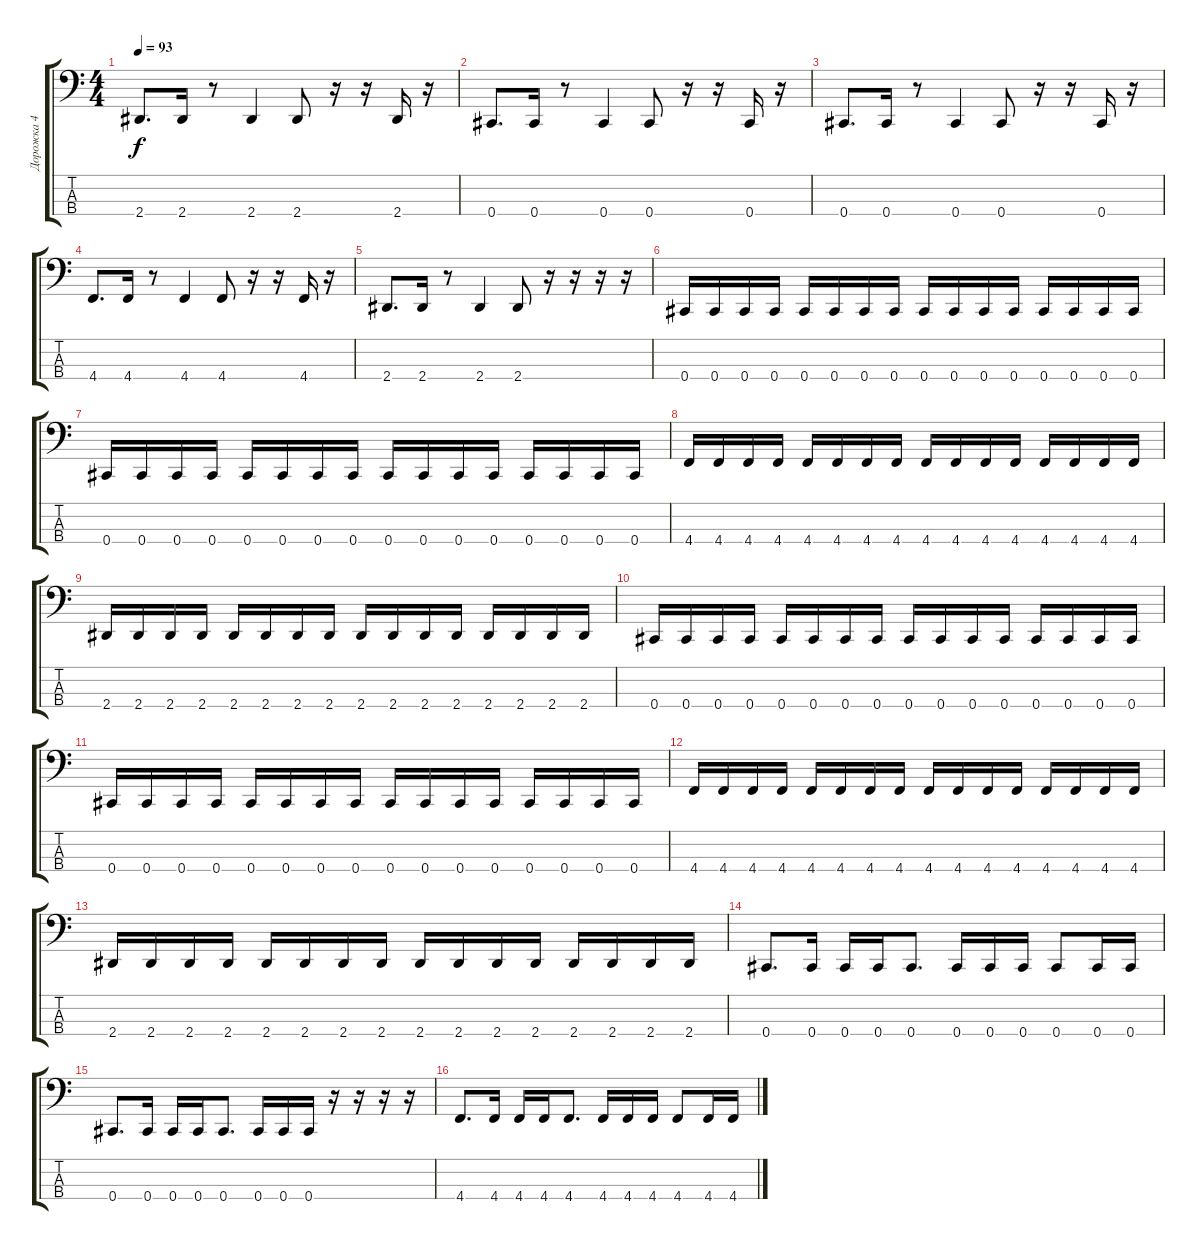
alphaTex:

\track ("Дорожка 4" "Дорожка 4") {instrument electricbassfinger}
\staff {score tabs}
\tuning (Gb2 Db2 Ab1 Db1) {hide}
\ts (4 4)
\tempo 93
\clef f4
\ks c
2.4.8{d dy f} 2.4.16 r.8 2.4.4 2.4.8 r.16 r.16 2.4.16 r.16 |
0.4.8{d} 0.4.16 r.8 0.4.4 0.4.8 r.16 r.16 0.4.16 r.16 |
0.4.8{d} 0.4.16 r.8 0.4.4 0.4.8 r.16 r.16 0.4.16 r.16 |
4.4.8{d} 4.4.16 r.8 4.4.4 4.4.8 r.16 r.16 4.4.16 r.16 |
2.4.8{d} 2.4.16 r.8 2.4.4 2.4.8 r.16 r.16 r.16 r.16 |
0.4.16 0.4.16 0.4.16 0.4.16 0.4.16 0.4.16 0.4.16 0.4.16 0.4.16 0.4.16 0.4.16 0.4.16 0.4.16 0.4.16 0.4.16 0.4.16 |
0.4.16 0.4.16 0.4.16 0.4.16 0.4.16 0.4.16 0.4.16 0.4.16 0.4.16 0.4.16 0.4.16 0.4.16 0.4.16 0.4.16 0.4.16 0.4.16 |
4.4.16 4.4.16 4.4.16 4.4.16 4.4.16 4.4.16 4.4.16 4.4.16 4.4.16 4.4.16 4.4.16 4.4.16 4.4.16 4.4.16 4.4.16 4.4.16 |
2.4.16 2.4.16 2.4.16 2.4.16 2.4.16 2.4.16 2.4.16 2.4.16 2.4.16 2.4.16 2.4.16 2.4.16 2.4.16 2.4.16 2.4.16 2.4.16 |
0.4.16 0.4.16 0.4.16 0.4.16 0.4.16 0.4.16 0.4.16 0.4.16 0.4.16 0.4.16 0.4.16 0.4.16 0.4.16 0.4.16 0.4.16 0.4.16 |
0.4.16 0.4.16 0.4.16 0.4.16 0.4.16 0.4.16 0.4.16 0.4.16 0.4.16 0.4.16 0.4.16 0.4.16 0.4.16 0.4.16 0.4.16 0.4.16 |
4.4.16 4.4.16 4.4.16 4.4.16 4.4.16 4.4.16 4.4.16 4.4.16 4.4.16 4.4.16 4.4.16 4.4.16 4.4.16 4.4.16 4.4.16 4.4.16 |
2.4.16 2.4.16 2.4.16 2.4.16 2.4.16 2.4.16 2.4.16 2.4.16 2.4.16 2.4.16 2.4.16 2.4.16 2.4.16 2.4.16 2.4.16 2.4.16 |
0.4.8{d} 0.4.16 0.4.16 0.4.16 0.4.8{d} 0.4.16 0.4.16 0.4.16 0.4.8 0.4.16 0.4.16 |
0.4.8{d} 0.4.16 0.4.16 0.4.16 0.4.8{d} 0.4.16 0.4.16 0.4.16 r.16 r.16 r.16 r.16 |
4.4.8{d} 4.4.16 4.4.16 4.4.16 4.4.8{d} 4.4.16 4.4.16 4.4.16 4.4.8 4.4.16 4.4.16
